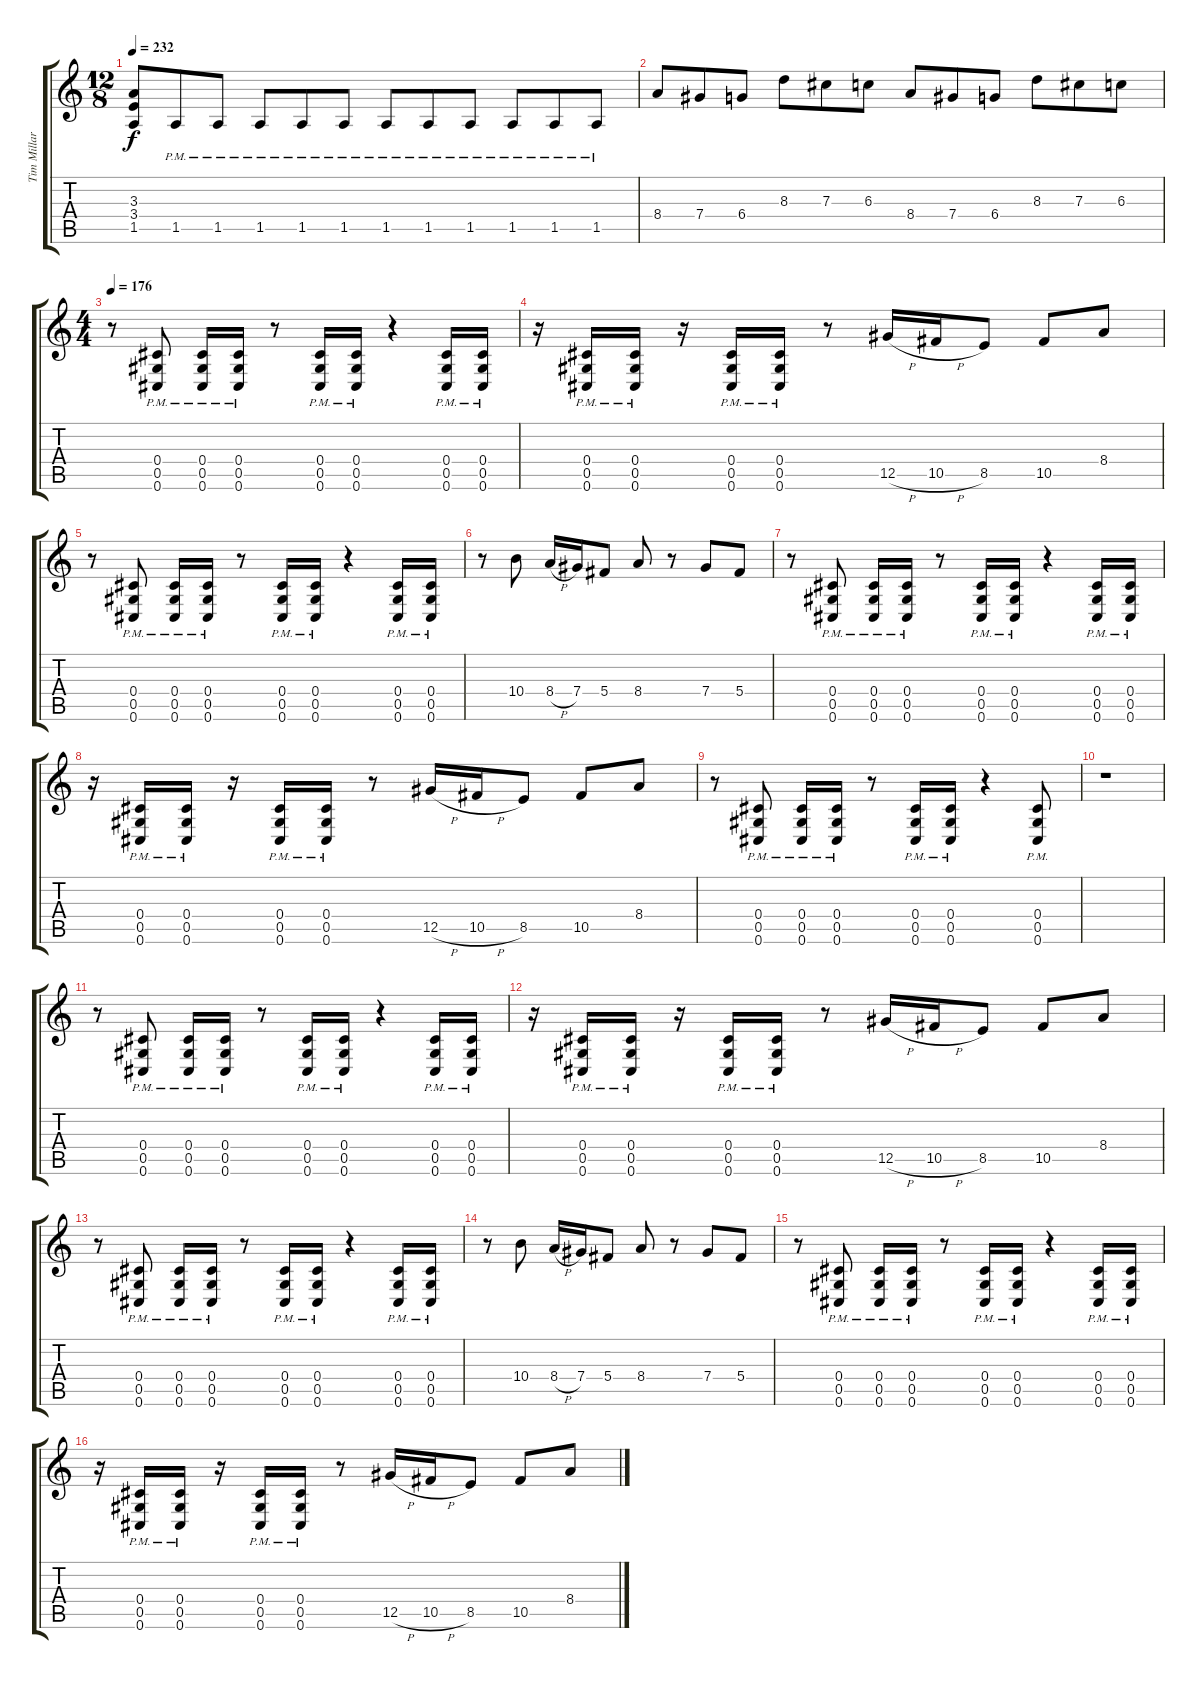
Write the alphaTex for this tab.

\track ("Tim Millar" "Tim Millar") {instrument distortionguitar}
\staff {score tabs}
\tuning (Eb4 Bb3 Gb3 Db3 Ab2 Db2) {hide}
\ts (12 8)
\tempo 232
\clef g2
\ks c
(3.3 3.4 1.5).8{dy f} 1.5{pm}.8 1.5{pm}.8 1.5{pm}.8 1.5{pm}.8 1.5{pm}.8 1.5{pm}.8 1.5{pm}.8 1.5{pm}.8 1.5{pm}.8 1.5{pm}.8 1.5{pm}.8 |
8.4.8 7.4.8 6.4.8 8.3.8 7.3.8 6.3.8 8.4.8 7.4.8 6.4.8 8.3.8 7.3.8 6.3.8 |
\ts (4 4)
\tempo 176
r.8 (0.4{pm} 0.5{pm} 0.6{pm}).8 (0.4{pm} 0.5{pm} 0.6{pm}).16 (0.4{pm} 0.5{pm} 0.6{pm}).16 r.8 (0.4{pm} 0.5{pm} 0.6{pm}).16 (0.4{pm} 0.5{pm} 0.6{pm}).16 r.4 (0.4{pm} 0.5{pm} 0.6{pm}).16 (0.4{pm} 0.5{pm} 0.6{pm}).16 |
r.16 (0.4{pm} 0.5{pm} 0.6{pm}).16 (0.4{pm} 0.5{pm} 0.6{pm}).16 r.16 (0.4{pm} 0.5{pm} 0.6{pm}).16 (0.4{pm} 0.5{pm} 0.6{pm}).16 r.8 12.5{h}.16 10.5{h}.16 8.5.8 10.5.8 8.4.8 |
r.8 (0.4{pm} 0.5{pm} 0.6{pm}).8 (0.4{pm} 0.5{pm} 0.6{pm}).16 (0.4{pm} 0.5{pm} 0.6{pm}).16 r.8 (0.4{pm} 0.5{pm} 0.6{pm}).16 (0.4{pm} 0.5{pm} 0.6{pm}).16 r.4 (0.4{pm} 0.5{pm} 0.6{pm}).16 (0.4{pm} 0.5{pm} 0.6{pm}).16 |
r.8 10.4.8 8.4{h}.16 7.4.16 5.4.8 8.4.8 r.8 7.4.8 5.4.8 |
r.8 (0.4{pm} 0.5{pm} 0.6{pm}).8 (0.4{pm} 0.5{pm} 0.6{pm}).16 (0.4{pm} 0.5{pm} 0.6{pm}).16 r.8 (0.4{pm} 0.5{pm} 0.6{pm}).16 (0.4{pm} 0.5{pm} 0.6{pm}).16 r.4 (0.4{pm} 0.5{pm} 0.6{pm}).16 (0.4{pm} 0.5{pm} 0.6{pm}).16 |
r.16 (0.4{pm} 0.5{pm} 0.6{pm}).16 (0.4{pm} 0.5{pm} 0.6{pm}).16 r.16 (0.4{pm} 0.5{pm} 0.6{pm}).16 (0.4{pm} 0.5{pm} 0.6{pm}).16 r.8 12.5{h}.16 10.5{h}.16 8.5.8 10.5.8 8.4.8 |
r.8 (0.4{pm} 0.5{pm} 0.6{pm}).8 (0.4{pm} 0.5{pm} 0.6{pm}).16 (0.4{pm} 0.5{pm} 0.6{pm}).16 r.8 (0.4{pm} 0.5{pm} 0.6{pm}).16 (0.4{pm} 0.5{pm} 0.6{pm}).16 r.4 (0.4{pm} 0.5{pm} 0.6{pm}).8 |
r.1 |
r.8 (0.4{pm} 0.5{pm} 0.6{pm}).8 (0.4{pm} 0.5{pm} 0.6{pm}).16 (0.4{pm} 0.5{pm} 0.6{pm}).16 r.8 (0.4{pm} 0.5{pm} 0.6{pm}).16 (0.4{pm} 0.5{pm} 0.6{pm}).16 r.4 (0.4{pm} 0.5{pm} 0.6{pm}).16 (0.4{pm} 0.5{pm} 0.6{pm}).16 |
r.16 (0.4{pm} 0.5{pm} 0.6{pm}).16 (0.4{pm} 0.5{pm} 0.6{pm}).16 r.16 (0.4{pm} 0.5{pm} 0.6{pm}).16 (0.4{pm} 0.5{pm} 0.6{pm}).16 r.8 12.5{h}.16 10.5{h}.16 8.5.8 10.5.8 8.4.8 |
r.8 (0.4{pm} 0.5{pm} 0.6{pm}).8 (0.4{pm} 0.5{pm} 0.6{pm}).16 (0.4{pm} 0.5{pm} 0.6{pm}).16 r.8 (0.4{pm} 0.5{pm} 0.6{pm}).16 (0.4{pm} 0.5{pm} 0.6{pm}).16 r.4 (0.4{pm} 0.5{pm} 0.6{pm}).16 (0.4{pm} 0.5{pm} 0.6{pm}).16 |
r.8 10.4.8 8.4{h}.16 7.4.16 5.4.8 8.4.8 r.8 7.4.8 5.4.8 |
r.8 (0.4{pm} 0.5{pm} 0.6{pm}).8 (0.4{pm} 0.5{pm} 0.6{pm}).16 (0.4{pm} 0.5{pm} 0.6{pm}).16 r.8 (0.4{pm} 0.5{pm} 0.6{pm}).16 (0.4{pm} 0.5{pm} 0.6{pm}).16 r.4 (0.4{pm} 0.5{pm} 0.6{pm}).16 (0.4{pm} 0.5{pm} 0.6{pm}).16 |
r.16 (0.4{pm} 0.5{pm} 0.6{pm}).16 (0.4{pm} 0.5{pm} 0.6{pm}).16 r.16 (0.4{pm} 0.5{pm} 0.6{pm}).16 (0.4{pm} 0.5{pm} 0.6{pm}).16 r.8 12.5{h}.16 10.5{h}.16 8.5.8 10.5.8 8.4.8
